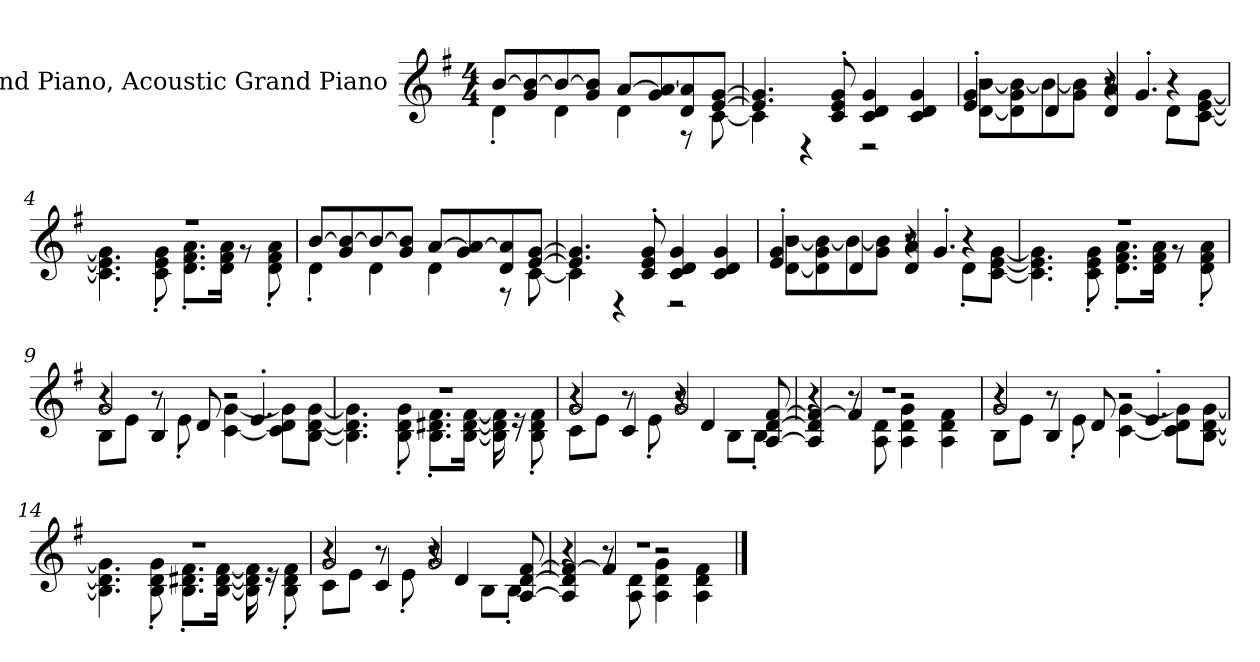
**kern
*part1
*staff1
*I"Grand Piano, Acoustic Grand Piano
*I'Pno
*clefG2
*k[f#]
*M4/4
*MM120
=1
*^
[8bi/L	4d'i\
8gi/ 8b/_	.
8b/_	4di\
8gi/ 8b/]J	.
[8ai/L	4di\
8gi/ 8a/_	.
8di/ 8a/]	8r
[8ei/ [8gi/J	[8ci\
=2	=2
4.e/] 4.g/]	4c\]
.	4r
8ci/' 8ei/' 8gi/'	.
4ci/ 4di/ 4gi/	2r
4ci/ 4di/ 4gi/	.
=3	=3
*	*^
2r	[8di\ [8bi\L	4ei/' 4gi/'
.	8d\] 8gi\ 8b\_	.
.	8b\_	4di/
.	8gi\ 8b\]J	.
8r	4r	4di/ 4ai/
4.g'i/	.	.
.	8d'i\L	4r
.	[8ci\ [8ei\ [8gi\J	.
*	*v	*v
=4	=4
1r	4.c\] 4.e\] 4.g\]
.	8ci\' 8ei\' 8gi\'
.	8.di\' 8.f#i\' 8.ai\'L
.	16di\ 16f#i\ 16ai\Jk
.	8r
.	8di\' 8f#i\' 8ai\'
!!LO:LB:g=z	!!
=5	=5
[8bj/L	4d'j\
8gj/ 8b/_	.
8b/_	4dj\
8gj/ 8b/]J	.
[8aj/L	4dj\
8gj/ 8a/_	.
8di/ 8a/]	8r
[8ei/ [8gi/J	[8ci\
=6	=6
4.e/] 4.g/]	4c\]
.	4r
8ci/' 8ei/' 8gi/'	.
4ci/ 4di/ 4gi/	2r
4ci/ 4di/ 4gi/	.
=7	=7
*	*^
2r	[8di\ [8bi\L	4ei/' 4gi/'
.	8d\] 8gi\ 8b\_	.
.	8b\_	4di/
.	8gi\ 8b\]J	.
8r	4r	4di/ 4ai/
4.g'i/	.	.
.	8d'i\L	4r
.	[8ci\ [8ei\ [8gi\J	.
*	*v	*v
=8	=8
1r	4.c\] 4.e\] 4.g\]
.	8ci\' 8ei\' 8gi\'
.	8.di\' 8.f#i\' 8.ai\'L
.	16di\ 16f#i\ 16ai\Jk
.	8r
.	8di\' 8f#i\' 8ai\'
!!LO:LB:g=z	!!
=9	=9
*	*^
2gi/	8Bi\L	4r
.	8ei\J	.
.	8r	4Bi/
.	8e'i\	.
2r	[4ci\ [4gi\	8di/
.	.	4.e'i/
.	8c\] 8di\ 8g\]L	.
.	[8Bi\ [8di\ [8gi\J	.
*	*v	*v
=10	=10
1r	4.B\] 4.d\] 4.g\]
.	8Bi\' 8di\' 8gi\'
.	8.Bi\' 8.d#Xi\' 8.f#i\'L
.	[16Bi\ [16d#i\ [16f#i\Jk
.	16B\] 16d#\] 16f#\]
.	16r
.	8Bi\' 8d#i\' 8f#i\'
=11	=11
*	*^
2gi/	8ci\L	4r
.	8ei\J	.
.	8r	4ci/
.	8e'i\	.
2gi/	4r	8r
.	.	4di/
.	8Bi\L	.
.	8B'i\J	[8Ai/ [8di/ [8f#i/
=12	=12	=12
1r	4r	4A/] 4d/] 4f#/_
.	8r	4f#/]
.	8Ai\ 8di\	.
.	4Ai\ 4di\ 4gi\	2r
.	4Ai\ 4di\ 4f#i\	.
!!LO:LB:g=z	!!	!!
=13	=13	=13
2gi/	8Bi\L	4r
.	8ei\J	.
.	8r	4Bi/
.	8e'i\	.
2r	[4ci\ [4gi\	8di/
.	.	4.e'i/
.	8c\] 8di\ 8g\]L	.
.	[8Bi\ [8di\ [8gi\J	.
*	*v	*v
=14	=14
1r	4.B\] 4.d\] 4.g\]
.	8Bi\' 8di\' 8gi\'
.	8.Bi\' 8.d#Xi\' 8.f#i\'L
.	[16Bi\ [16d#i\ [16f#i\Jk
.	16B\] 16d#\] 16f#\]
.	16r
.	8Bi\' 8d#i\' 8f#i\'
=15	=15
*	*^
2gi/	8ci\L	4r
.	8ei\J	.
.	8r	4ci/
.	8e'i\	.
2gi/	4r	8r
.	.	4di/
.	8Bi\L	.
.	8B'i\J	[8Ai/ [8di/ [8f#i/
=16	=16	=16
1r	4r	4A/] 4d/] 4f#/_
.	8r	4f#/]
.	8Ai\ 8di\	.
.	4Ai\ 4di\ 4gi\	2r
.	4Ai\ 4di\ 4f#i\	.
*v	*v	*v
==
*-
